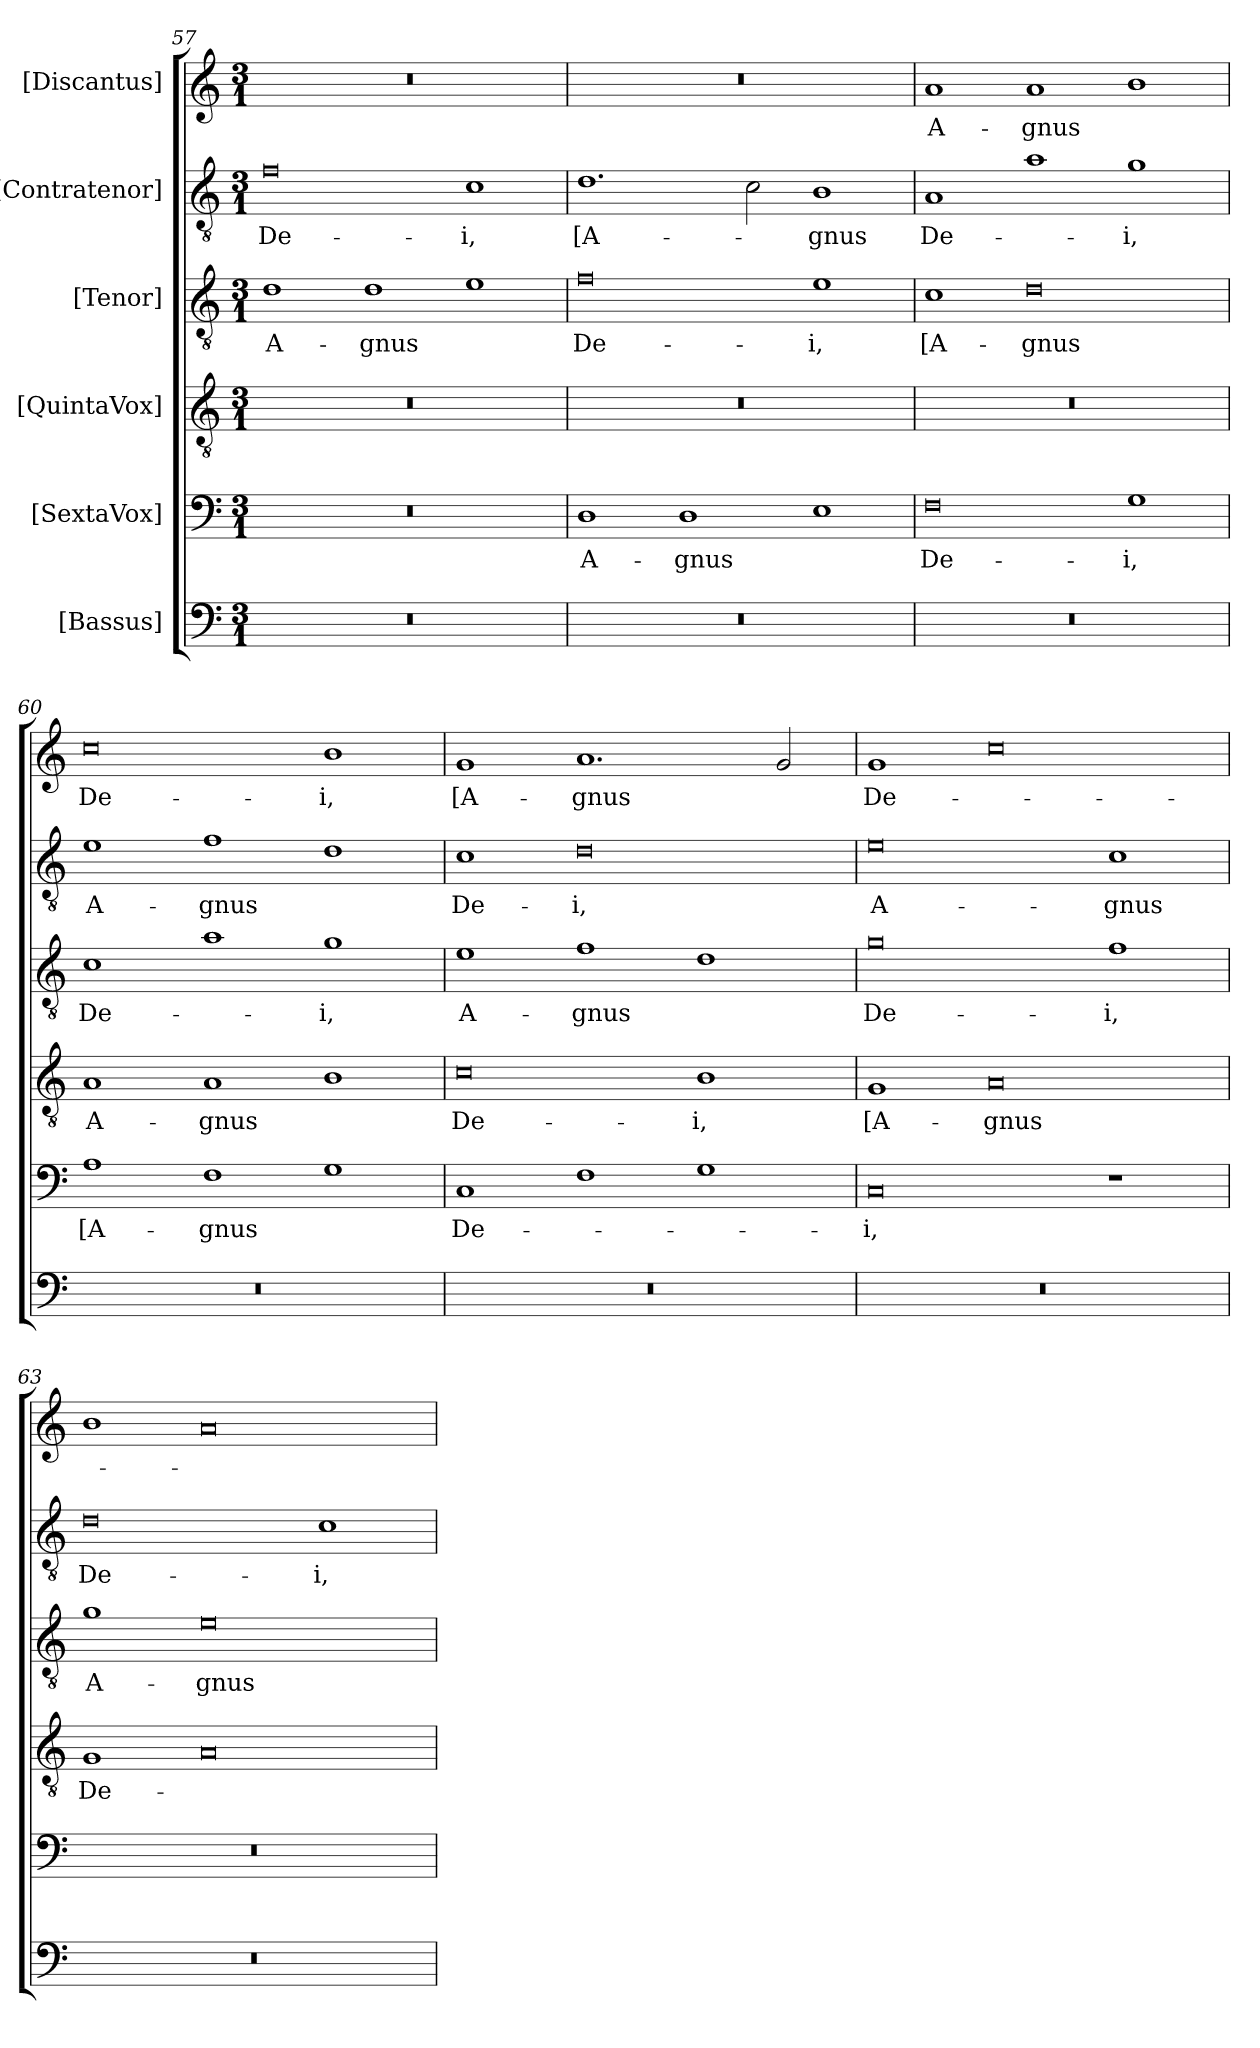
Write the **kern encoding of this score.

**kern	**kern	**text	**kern	**text	**kern	**text	**kern	**text	**kern	**text
*part6	*part5	*part5	*part4	*part4	*part3	*part3	*part2	*part2	*part1	*part1
*staff6	*staff5	*staff5	*staff4	*staff4	*staff3	*staff3	*staff2	*staff2	*staff1	*staff1
*I"[Bassus]	*I"[SextaVox]	*	*I"[QuintaVox]	*	*I"[Tenor]	*	*I"[Contratenor]	*	*I"[Discantus]	*
*clefF4	*clefF4	*	*clefGv2	*	*clefGv2	*	*clefGv2	*	*clefG2	*
*k[]	*k[]	*	*k[]	*	*k[]	*	*k[]	*	*k[]	*
*M3/1	*M3/1	*	*M3/1	*	*M3/1	*	*M3/1	*	*M3/1	*
=57	=57	=57	=57	=57	=57	=57	=57	=57	=57	=57
!LO:N:vis=0	!LO:N:vis=0	!	!LO:N:vis=0	!	!	!	!	!	!LO:N:vis=0	!
0.r	0.r	.	0.r	.	1d\	A-	0f\	De-	0.r	.
.	.	.	.	.	1d\	-gnus	.	.	.	.
.	.	.	.	.	1e\	.	1c\	-i,	.	.
=58	=58	=58	=58	=58	=58	=58	=58	=58	=58	=58
!LO:N:vis=0	!	!	!LO:N:vis=0	!	!	!	!	!	!LO:N:vis=0	!
0.r	1D\	A-	0.r	.	0f\	De-	1.d\	[A-	0.r	.
.	1D\	-gnus	.	.	.	.	.	.	.	.
.	.	.	.	.	.	.	2c\	.	.	.
.	1E\	.	.	.	1e\	-i,	1B\	-gnus	.	.
=59	=59	=59	=59	=59	=59	=59	=59	=59	=59	=59
!LO:N:vis=0	!	!	!LO:N:vis=0	!	!	!	!	!	!	!
0.r	0F\	De-	0.r	.	1c\	[A-	1A/	De-	1a/	-A-
.	.	.	.	.	0d\	-gnus	1a\	.	1a/	-gnus
.	1G\	-i,	.	.	.	.	1g\	-i,	1b\	.
=60	=60	=60	=60	=60	=60	=60	=60	=60	=60	=60
!LO:N:vis=0	!	!	!	!	!	!	!	!	!	!
0.r	1A\	[A-	1A/	A-	1c\	De-	1e\	A-	0cc\	De-
.	1F\	-gnus	1A/	-gnus	1a\	.	1f\	-gnus	.	.
.	1G\	.	1B\	.	1g\	-i,	1d\	.	1b\	-i,
=61	=61	=61	=61	=61	=61	=61	=61	=61	=61	=61
!LO:N:vis=0	!	!	!	!	!	!	!	!	!	!
0.r	1C/	De-	0c\	De-	1e\	A-	1c\	De-	1g/	[A-
.	1F\	.	.	.	1f\	-gnus	0d\	-i,	1.a/	-gnus
.	1G\	.	1B\	-i,	1d\	.	.	.	.	.
.	.	.	.	.	.	.	.	.	2g/	.
=62	=62	=62	=62	=62	=62	=62	=62	=62	=62	=62
!LO:N:vis=0	!	!	!	!	!	!	!	!	!	!
0.r	0C/	-i,	1G/	[A-	0g\	De-	0e\	A-	1g/	De-
.	.	.	0A/	-gnus	.	.	.	.	0cc\	.
.	1r	.	.	.	1f\	-i,	1c\	-gnus	.	.
=63	=63	=63	=63	=63	=63	=63	=63	=63	=63	=63
!LO:N:vis=0	!LO:N:vis=0	!	!	!	!	!	!	!	!	!
0.r	0.r	.	1G/	De-	1g\	A-	0d\	De-	1b\	.
.	.	.	0A/	.	0e\	-gnus	.	.	0a/	.
.	.	.	.	.	.	.	1c\	-i,	.	.
=	=	=	=	=	=	=	=	=	=	=
*-	*-	*-	*-	*-	*-	*-	*-	*-	*-	*-
